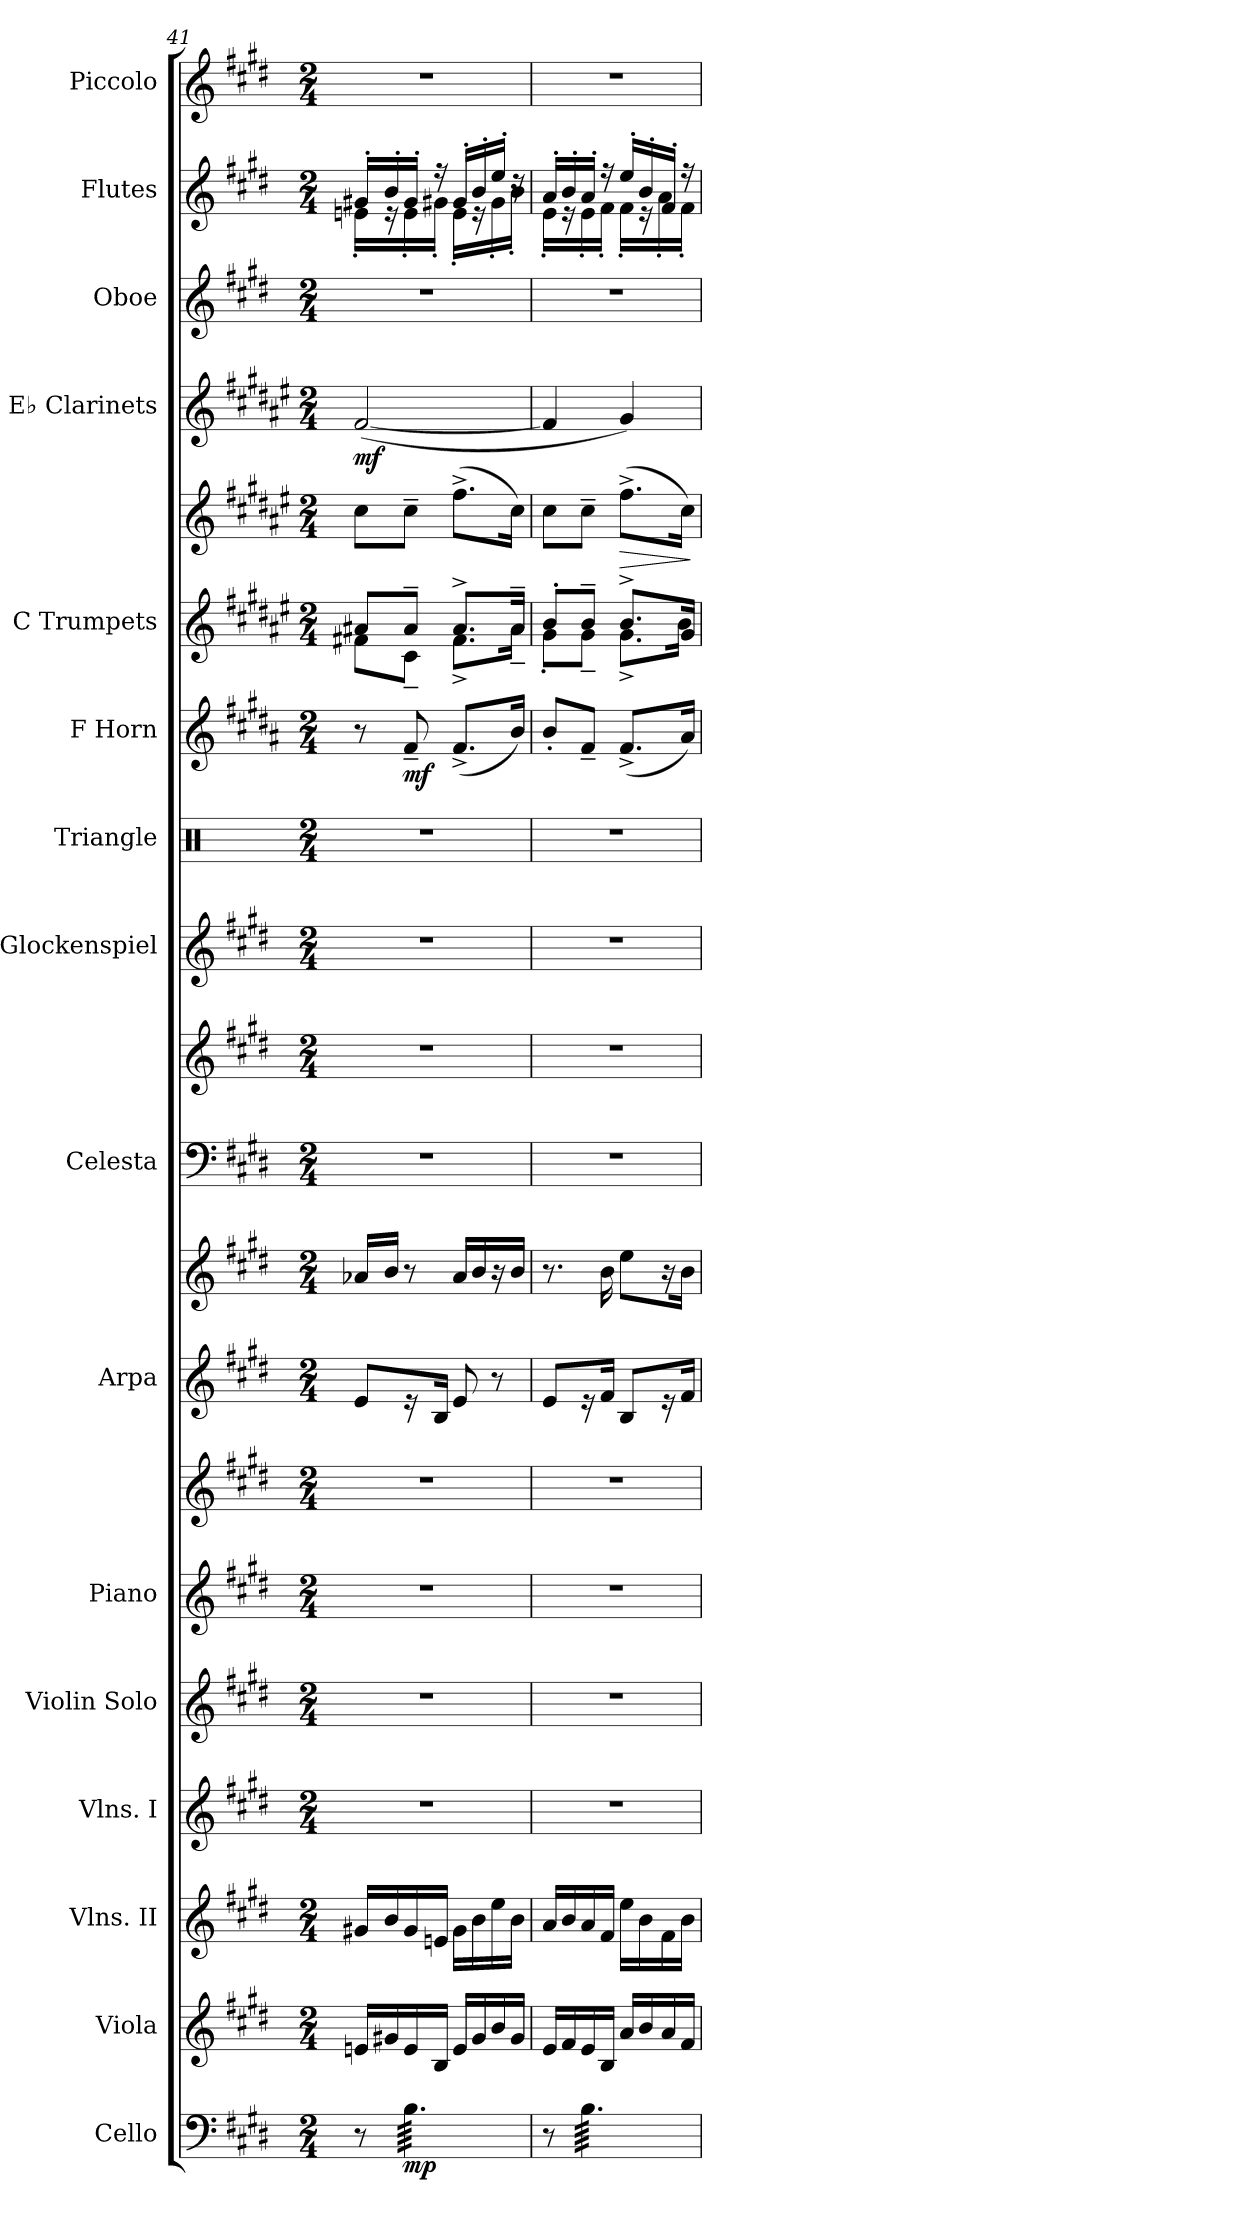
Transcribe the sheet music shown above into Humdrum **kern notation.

**kern	**dynam	**kern	**kern	**kern	**kern	**kern	**kern	**kern	**kern	**kern	**kern	**kern	**kern	**kern	**dynam	**kern	**kern	**dynam	**kern	**dynam	**kern	**kern	**kern
*part16	*part16	*part15	*part14	*part13	*part12	*part11	*part11	*part10	*part10	*part9	*part9	*part8	*part7	*part6	*part6	*part5	*part5	*part5	*part4	*part4	*part3	*part2	*part1
*staff20	*staff20	*staff19	*staff18	*staff17	*staff16	*staff15	*staff14	*staff13	*staff12	*staff11	*staff10	*staff9	*staff8	*staff7	*staff7	*staff6	*staff5	*staff5/6	*staff4	*staff4	*staff3	*staff2	*staff1
*I"Cello	*	*I"Viola	*I"Vlns. II	*I"Vlns. I	*I"Violin Solo	*I"Piano	*	*I"Arpa	*	*I"Celesta	*	*I"Glockenspiel	*I"Triangle	*I"F Horn	*	*I"C Trumpets	*	*	*I"E♭ Clarinets	*	*I"Oboe	*I"Flutes	*I"Piccolo
*	*	*	*I'Vlns. II	*I'Vlns. I	*I'Vln. solo	*I'Pno.	*	*I'Arpa	*	*I'Cel.	*	*I'Glock.	*I'Trgl.	*I'F Hn.	*	*I'C Tpt.	*	*	*I'E♭ Cl.	*	*I'Ob.	*I'Fl.	*I'Picc.
!!LO:PB:g=z
*clefF4	*	*clefG2	*clefG2	*clefG2	*clefG2	*clefG2	*clefG2	*clefG2	*clefG2	*clefF4	*clefG2	*clefG2	*clefX	*clefG2	*	*clefG2	*clefG2	*	*clefG2	*	*clefG2	*clefG2	*clefG2
*	*	*	*	*	*	*	*	*	*	*ITrd-7c-12	*ITrd-7c-12	*ITrd-14c-24	*	*ITrd4c7	*	*ITrd1c2	*ITrd1c2	*	*ITrd1c2	*	*	*	*ITrd-7c-12
*k[f#c#g#d#]	*	*k[f#c#g#d#]	*k[f#c#g#d#]	*k[f#c#g#d#]	*k[f#c#g#d#]	*k[f#c#g#d#]	*k[f#c#g#d#]	*k[f#c#g#d#]	*k[f#c#g#d#]	*k[f#c#g#d#]	*k[f#c#g#d#]	*k[f#c#g#d#]	*k[]	*k[f#c#g#d#]	*	*k[f#c#g#d#]	*k[f#c#g#d#]	*	*k[f#c#g#d#]	*	*k[f#c#g#d#]	*k[f#c#g#d#]	*k[f#c#g#d#]
*M2/4	*	*M2/4	*M2/4	*M2/4	*M2/4	*M2/4	*M2/4	*M2/4	*M2/4	*M2/4	*M2/4	*M2/4	*M2/4	*M2/4	*	*M2/4	*M2/4	*	*M2/4	*	*M2/4	*M2/4	*M2/4
=41	=41	=41	=41	=41	=41	=41	=41	=41	=41	=41	=41	=41	=41	=41	=41	=41	=41	=41	=41	=41	=41	=41	=41
*	*	*	*	*	*	*	*	*	*	*	*	*	*	*	*	*^	*	*	*	*	*	*^	*
!	!	!	!	!	!	!	!	!	!	!	!	!	!	!	!	!	!	!	!	!	!LO:DY:b	!	!	!	!
8r	.	16en/LL	16g#X/LL	2r	2r	2r	2r	8e/L	16a-X/LL	2r	2r	2r	2r	8r	.	8g#X/L	8en\L	8b\L	.	(<[2e/	mf	2r	16g#X'/LL	16en'\LL	2r
.	.	16g#X/	16b/	.	.	.	.	.	16b/JJ	.	.	.	.	.	.	.	.	.	.	.	.	.	16b'/	16r	.
!	!LO:DY:b	!	!	!	!	!	!	!	!	!	!	!	!	!	!LO:DY:b	!	!	!	!	!	!	!	!	!	!
*tremolo	*	*	*	*	*	*	*	*	*	*	*	*	*	*	*	*	*	*	*	*	*	*	*	*	*
64B\LLLL	mp	16e/	16g#/	.	.	.	.	16r	8r	.	.	.	.	8B~/	mf	8g#~/J	8B~\J	8b~\J	.	.	.	.	16g#'/JJ	16e'\	.
64B\	.	.	.	.	.	.	.	.	.	.	.	.	.	.	.	.	.	.	.	.	.	.	.	.	.
64B\	.	.	.	.	.	.	.	.	.	.	.	.	.	.	.	.	.	.	.	.	.	.	.	.	.
64B\	.	.	.	.	.	.	.	.	.	.	.	.	.	.	.	.	.	.	.	.	.	.	.	.	.
64B\	.	16B/JJ	16en/JJ	.	.	.	.	16B/Jk	.	.	.	.	.	.	.	.	.	.	.	.	.	.	16r	16g#X'\JJ	.
64B\	.	.	.	.	.	.	.	.	.	.	.	.	.	.	.	.	.	.	.	.	.	.	.	.	.
64B\	.	.	.	.	.	.	.	.	.	.	.	.	.	.	.	.	.	.	.	.	.	.	.	.	.
64B\	.	.	.	.	.	.	.	.	.	.	.	.	.	.	.	.	.	.	.	.	.	.	.	.	.
64B\	.	16e/LL	16g#\LL	.	.	.	.	8e/	16a-/LL	.	.	.	.	(<8.B^/L	.	8.g#^/L	8.e^\L	(>8.ee^\L	.	.	.	.	16g#'/LL	16e'\LL	.
64B\	.	.	.	.	.	.	.	.	.	.	.	.	.	.	.	.	.	.	.	.	.	.	.	.	.
64B\	.	.	.	.	.	.	.	.	.	.	.	.	.	.	.	.	.	.	.	.	.	.	.	.	.
64B\	.	.	.	.	.	.	.	.	.	.	.	.	.	.	.	.	.	.	.	.	.	.	.	.	.
64B\	.	16g#/	16b\	.	.	.	.	.	16b/	.	.	.	.	.	.	.	.	.	.	.	.	.	16b'/	16r	.
64B\	.	.	.	.	.	.	.	.	.	.	.	.	.	.	.	.	.	.	.	.	.	.	.	.	.
64B\	.	.	.	.	.	.	.	.	.	.	.	.	.	.	.	.	.	.	.	.	.	.	.	.	.
64B\	.	.	.	.	.	.	.	.	.	.	.	.	.	.	.	.	.	.	.	.	.	.	.	.	.
64B\	.	16b/	16ee\	.	.	.	.	8r	16r	.	.	.	.	.	.	.	.	.	.	.	.	.	16ee'/JJ	16g#'\	.
64B\	.	.	.	.	.	.	.	.	.	.	.	.	.	.	.	.	.	.	.	.	.	.	.	.	.
64B\	.	.	.	.	.	.	.	.	.	.	.	.	.	.	.	.	.	.	.	.	.	.	.	.	.
64B\	.	.	.	.	.	.	.	.	.	.	.	.	.	.	.	.	.	.	.	.	.	.	.	.	.
64B\	.	16g#/JJ	16b\JJ	.	.	.	.	.	16b/JJ	.	.	.	.	16e/Jk)	.	16g#~/Jk	16g#~\Jk	16b\Jk)	.	.	.	.	16rdd	16b'\JJ	.
64B\	.	.	.	.	.	.	.	.	.	.	.	.	.	.	.	.	.	.	.	.	.	.	.	.	.
64B\	.	.	.	.	.	.	.	.	.	.	.	.	.	.	.	.	.	.	.	.	.	.	.	.	.
64B\JJJJ	.	.	.	.	.	.	.	.	.	.	.	.	.	.	.	.	.	.	.	.	.	.	.	.	.
=42	=42	=42	=42	=42	=42	=42	=42	=42	=42	=42	=42	=42	=42	=42	=42	=42	=42	=42	=42	=42	=42	=42	=42	=42	=42
8r	.	16e/LL	16a/LL	2r	2r	2r	2r	8e/L	8.r	2r	2r	2r	2r	8e'/L	.	8a'/L	8f#'\L	8b\L	.	4e/]	.	2r	16a'/LL	16e'\LL	2r
.	.	16f#/	16b/	.	.	.	.	.	.	.	.	.	.	.	.	.	.	.	.	.	.	.	16b'/	16r	.
64B\LLLL	.	16e/	16a/	.	.	.	.	16r	.	.	.	.	.	8B~/J	.	8a~/J	8f#~\J	8b~\J	.	.	.	.	16a'/JJ	16e'\	.
64B\	.	.	.	.	.	.	.	.	.	.	.	.	.	.	.	.	.	.	.	.	.	.	.	.	.
64B\	.	.	.	.	.	.	.	.	.	.	.	.	.	.	.	.	.	.	.	.	.	.	.	.	.
64B\	.	.	.	.	.	.	.	.	.	.	.	.	.	.	.	.	.	.	.	.	.	.	.	.	.
64B\	.	16B/JJ	16f#/JJ	.	.	.	.	16f#/Jk	16b\	.	.	.	.	.	.	.	.	.	.	.	.	.	16r	16f#'\JJ	.
64B\	.	.	.	.	.	.	.	.	.	.	.	.	.	.	.	.	.	.	.	.	.	.	.	.	.
64B\	.	.	.	.	.	.	.	.	.	.	.	.	.	.	.	.	.	.	.	.	.	.	.	.	.
64B\	.	.	.	.	.	.	.	.	.	.	.	.	.	.	.	.	.	.	.	.	.	.	.	.	.
!	!	!	!	!	!	!	!	!	!	!	!	!	!	!	!	!	!	!	!LO:HP:b	!	!	!	!	!	!
64B\	.	16a/LL	16ee\LL	.	.	.	.	8B/L	8ee\L	.	.	.	.	(<8.B^/L	.	8.a^/L	8.f#^\L	(>8.ee^\L	>	4f#/)	.	.	16ee'/LL	16f#'\LL	.
64B\	.	.	.	.	.	.	.	.	.	.	.	.	.	.	.	.	.	.	.	.	.	.	.	.	.
64B\	.	.	.	.	.	.	.	.	.	.	.	.	.	.	.	.	.	.	.	.	.	.	.	.	.
64B\	.	.	.	.	.	.	.	.	.	.	.	.	.	.	.	.	.	.	.	.	.	.	.	.	.
64B\	.	16b/	16b\	.	.	.	.	.	.	.	.	.	.	.	.	.	.	.	.	.	.	.	16b'/	16r	.
64B\	.	.	.	.	.	.	.	.	.	.	.	.	.	.	.	.	.	.	.	.	.	.	.	.	.
64B\	.	.	.	.	.	.	.	.	.	.	.	.	.	.	.	.	.	.	.	.	.	.	.	.	.
64B\	.	.	.	.	.	.	.	.	.	.	.	.	.	.	.	.	.	.	.	.	.	.	.	.	.
64B\	.	16a/	16f#\	.	.	.	.	16r	16r	.	.	.	.	.	.	.	.	.	.	.	.	.	16f#'/JJ	16a'\	.
64B\	.	.	.	.	.	.	.	.	.	.	.	.	.	.	.	.	.	.	.	.	.	.	.	.	.
64B\	.	.	.	.	.	.	.	.	.	.	.	.	.	.	.	.	.	.	.	.	.	.	.	.	.
64B\	.	.	.	.	.	.	.	.	.	.	.	.	.	.	.	.	.	.	.	.	.	.	.	.	.
64B\	.	16f#/JJ	16b\JJ	.	.	.	.	16f#/Jk	16b\Jk	.	.	.	.	16d#/Jk)	.	16f#/Jk	16a\Jk	16b\Jk)	.	.	.	.	16r	16f#'\JJ	.
64B\	.	.	.	.	.	.	.	.	.	.	.	.	.	.	.	.	.	.	.	.	.	.	.	.	.
64B\	.	.	.	.	.	.	.	.	.	.	.	.	.	.	.	.	.	.	.	.	.	.	.	.	.
64B\JJJJ	.	.	.	.	.	.	.	.	.	.	.	.	.	.	.	.	.	.	.	.	.	.	.	.	.
*Xtremolo	*	*	*	*	*	*	*	*	*	*	*	*	*	*	*	*	*	*	*	*	*	*	*	*	*
*	*	*	*	*	*	*	*	*	*	*	*	*	*	*	*	*v	*v	*	*	*	*	*	*v	*v	*
.	.	.	.	.	.	.	.	.	.	.	.	.	.	.	.	.	.	]	.	.	.	.	.
=	=	=	=	=	=	=	=	=	=	=	=	=	=	=	=	=	=	=	=	=	=	=	=
*-	*-	*-	*-	*-	*-	*-	*-	*-	*-	*-	*-	*-	*-	*-	*-	*-	*-	*-	*-	*-	*-	*-	*-
